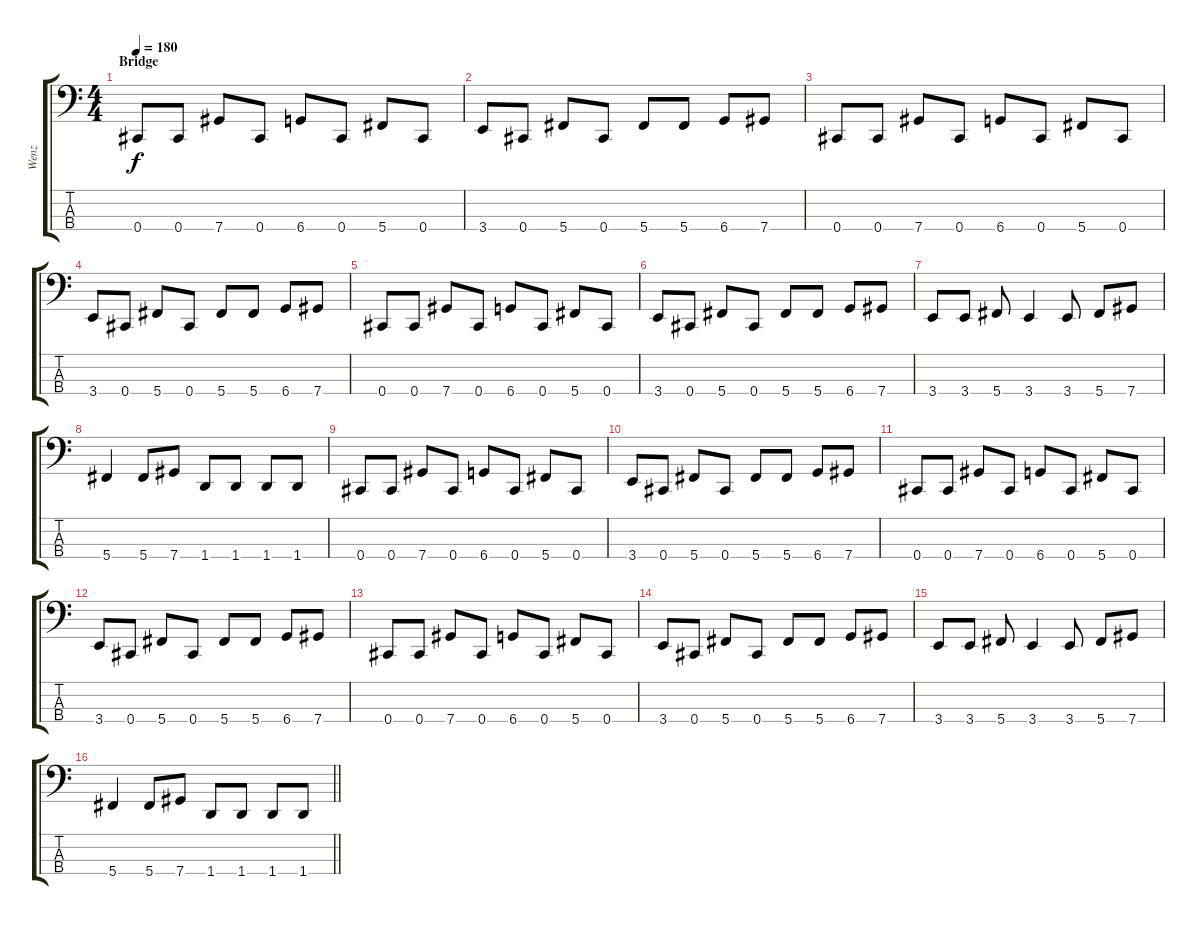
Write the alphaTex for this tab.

\track ("Wenz" "Wenz") {instrument electricbasspick}
\staff {score tabs}
\tuning (Gb2 Db2 Ab1 Db1) {hide}
\ts (4 4)
\section ("" "Bridge")
\tempo 180
\clef f4
\ks c
0.4.8{dy f} 0.4.8 7.4.8 0.4.8 6.4.8 0.4.8 5.4.8 0.4.8 |
3.4.8 0.4.8 5.4.8 0.4.8 5.4.8 5.4.8 6.4.8 7.4.8 |
0.4.8 0.4.8 7.4.8 0.4.8 6.4.8 0.4.8 5.4.8 0.4.8 |
3.4.8 0.4.8 5.4.8 0.4.8 5.4.8 5.4.8 6.4.8 7.4.8 |
0.4.8 0.4.8 7.4.8 0.4.8 6.4.8 0.4.8 5.4.8 0.4.8 |
3.4.8 0.4.8 5.4.8 0.4.8 5.4.8 5.4.8 6.4.8 7.4.8 |
3.4.8 3.4.8 5.4.8 3.4.4 3.4.8 5.4.8 7.4.8 |
5.4.4 5.4.8 7.4.8 1.4.8 1.4.8 1.4.8 1.4.8 |
0.4.8 0.4.8 7.4.8 0.4.8 6.4.8 0.4.8 5.4.8 0.4.8 |
3.4.8 0.4.8 5.4.8 0.4.8 5.4.8 5.4.8 6.4.8 7.4.8 |
0.4.8 0.4.8 7.4.8 0.4.8 6.4.8 0.4.8 5.4.8 0.4.8 |
3.4.8 0.4.8 5.4.8 0.4.8 5.4.8 5.4.8 6.4.8 7.4.8 |
0.4.8 0.4.8 7.4.8 0.4.8 6.4.8 0.4.8 5.4.8 0.4.8 |
3.4.8 0.4.8 5.4.8 0.4.8 5.4.8 5.4.8 6.4.8 7.4.8 |
3.4.8 3.4.8 5.4.8 3.4.4 3.4.8 5.4.8 7.4.8 |
\barLineRight lightlight
5.4.4 5.4.8 7.4.8 1.4.8 1.4.8 1.4.8 1.4.8
